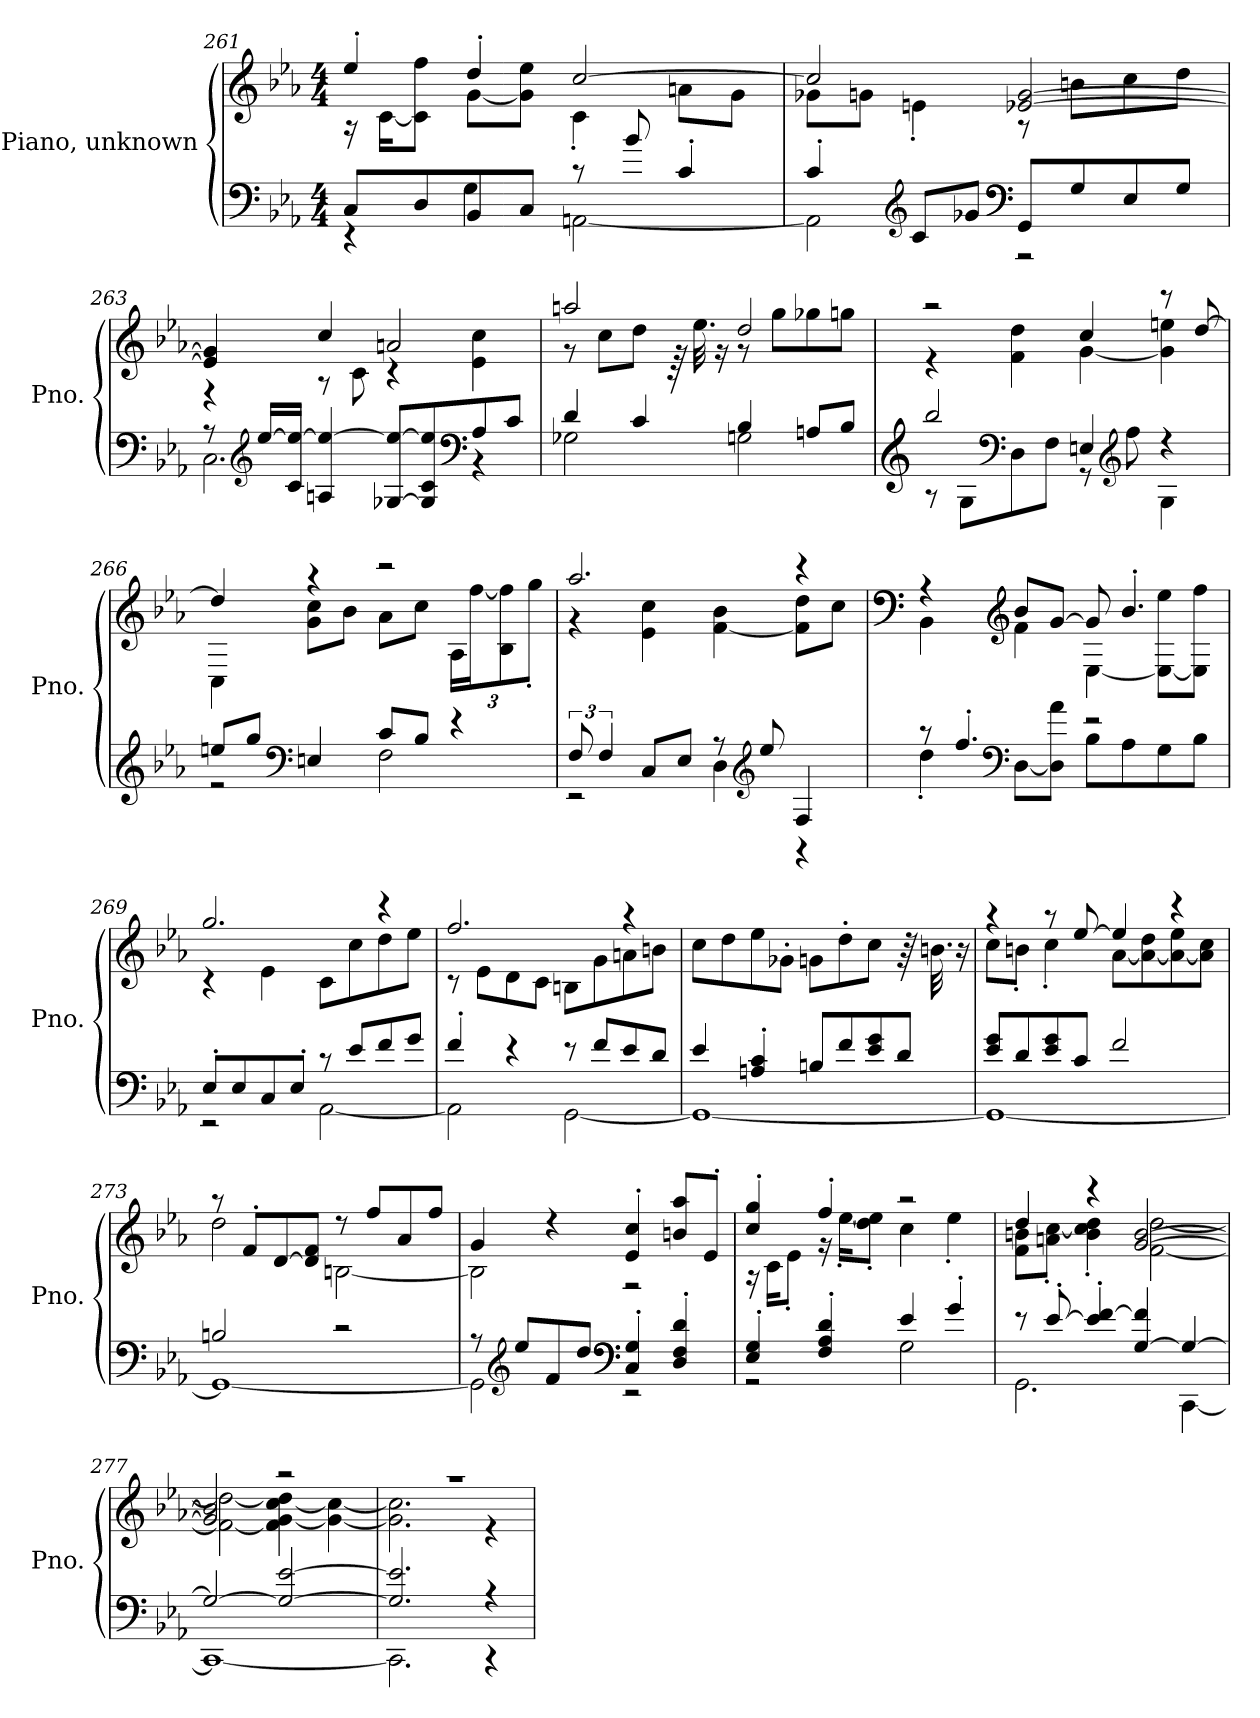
**kern	**kern
*part1	*part1
*staff2	*staff1
*I"Piano, unknown	*
*I'Pno.	*
!!LO:LB:g=z
*clefF4	*clefG2
*k[b-e-a-]	*k[b-e-a-]
*M4/4	*M4/4
=261	=261
*^	*^
8C/L	4r	4ee-'/	16r
.	.	.	[16c\KL
8D/	.	.	8c\] 8ff\J
8BB-/	4G\	4dd'/	[8g\L
8C/J	.	.	8g\] 8ee-\J
8r	[2AAn\	[2cc/	4c'\
8b-/	.	.	.
4c'/	.	.	8an\L
.	.	.	8g\J
=262	=262	=262	=262
4c'/	2AA\]	2cc/]	8g-X\L
.	.	.	8gn\J
*clefG2	*	*	*
8c/L	.	.	4en'\
8g-X/J	.	.	.
*clefF4	*	*	*
8GG/L	2r	[2e-X/ [2g/	8r
8G/	.	.	8bn\L
8E-/	.	.	8cc\
8G/J	.	.	8dd\J
=263	=263	=263	=263
8r	2.C\	4e-/] 4g/]	4r
*clefG2	*	*	*
[16ee-/LL	.	.	.
16c/ 16ee-/_JJ	.	.	.
4An/ 4ee-/_	.	4cc/	8r
.	.	.	8c\
[8G-X/ 8ee-/_L	.	2an/	4r
8G-/] 8c/ 8ee-/]	.	.	.
*clefF4	*	*	*
8A/	4r	.	4e-\ 4cc\
8c/J	.	.	.
!!LO:LB:g=z	!!
=264	=264	=264	=264
4d/	2G-X\	2aan/	8r
.	.	.	8cc\L
4c/	.	.	8dd\J
.	.	.	64r
.	.	.	32.ee-\
.	.	.	16r
4B-/	2Gn\	2dd/	8r
.	.	.	8gg\L
8An/L	.	.	8gg-X\
8B-/J	.	.	8ggn\J
=265	=265	=265	=265
*clefG2	*	*	*
2bb-/	8r	2r	4r
.	8G\L	.	.
*clefF4	*	*	*
.	8D\	.	4f\ 4dd\
.	8F\J	.	.
4En/	8r	4cc/	[4g\
*clefG2	*	*	*
.	8ff\	.	.
4r	4G\	8r	4g\] 4een\
.	.	[8dd/	.
=266	=266	=266	=266
8een/L	2r	4dd/]	4C\
8gg/J	.	.	.
*clefF4	*	*	*
4En/	.	4r	8g\ 8cc\L
.	.	.	8b-\J
8c/L	2F\	2r	8a-\L
8B-/J	.	.	8cc\J
*	*	*	*Xbrackettup
4r	.	.	24A-\LL
.	.	.	[24ff\J
.	.	.	12B-\ 12ff\]
.	.	.	12gg'\J
!!LO:PB:g=z	!!
=267	=267	=267	=267
12F/	2r	2.aa-/	4r
6F/	.	.	.
8C/L	.	.	4e-\ 4cc\
8E-/J	.	.	.
8r	4D\	.	[4f\ 4b-\
*clefG2	*	*	*
8ee-/	.	.	.
4F/	4r	4r	8f\] 8dd\L
.	.	.	8cc\J
=268	=268	=268	=268
*	*	*clefF4	*
8r	4dd'\	4r	4BB-\
4.ff'/	.	.	.
*clefF4	*	*clefG2	*
.	[8D\L	8b-/L	4f\
.	8D\] 8a-\J	[8g/J	.
2r	8B-\L	8g/]	[4E-\
.	8A-\	4.b-'/	.
.	8G\	.	8E-\_ 8ee-\L
.	8B-\J	.	8E-\] 8ff\J
=269	=269	=269	=269
8E-'/L	2r	2.gg/	4r
8E-/	.	.	.
8C/	.	.	4e-\
8E-'/J	.	.	.
8r	[2AA-\	.	8c\L
8e-/L	.	.	8cc\
8f/	.	4r	8dd\
8g/J	.	.	8ee-\J
!!LO:LB:g=z	!!
=270	=270	=270	=270
4f'/	2AA-\]	2.ff/	8r
.	.	.	8e-\L
4r	.	.	8d\
.	.	.	8c\J
8r	[2GG\	.	8Bn\L
8f/L	.	.	8g\
8e-/	.	4r	8an\
8d/J	.	.	8bn\J
*	*	*v	*v
=271	=271	=271
4e-/	1GG_	8cc\L
.	.	8dd\
4An/' 4c/'	.	8ee-\
.	.	8g-X'\J
8Bn/L	.	8gn\L
8f/	.	8dd'\
8e-/ 8g/	.	8cc\J
8d/J	.	64r
.	.	32.bn\
.	.	16r
=272	=272	=272
*	*	*^
8e-/ 8g/L	1GG_	4r	8cc\L
8d/	.	.	8bn'\J
8e-/ 8g/	.	8r	4cc'\
8c/J	.	[8ee-/	.
2f/	.	4ee-/]	[8a-\L
.	.	.	8a-\_ 8dd\
.	.	4r	8a-\_ 8ee-\
.	.	.	8a-\] 8cc\J
!!LO:LB:g=z	!!
=273	=273	=273	=273
2Bn/	1GG_	8r	2dd\
.	.	8f'/L	.
.	.	[8d/	.
.	.	8d/] 8f/J	.
2r	.	8r	[2Bn\
.	.	8ff/L	.
.	.	8a-/	.
.	.	8ff/J	.
=274	=274	=274	=274
8r	2GG\]	4g/	2B\]
*clefG2	*	*	*
8ee-/L	.	.	.
8f/	.	4r	.
8dd/J	.	.	.
*clefF4	*	*	*
4C/' 4G/'	2r	4e-/' 4cc/'	2r
4D/' 4F/' 4d/'	.	8bn/ 8aa-/L	.
.	.	8e-'/J	.
=275	=275	=275	=275
4E-/' 4G/'	2r	4cc/' 4gg/'	16r
.	.	.	16c\KL
.	.	.	8e-'\J
4F/' 4A-/' 4d/'	.	4ff'/	16r
.	.	.	[16ee-'\KL
.	.	.	8dd\' 8ee-\]'J
4e-/	2G\	2r	4cc\
4g'/	.	.	4ee-'\
=276	=276	=276	=276
8r	2.GG\	4dd/	8f\ 8bn\L
[8e-'/	.	.	8an\' [8cc\'J
4e-/]' [4f/'	.	4r	4b\' 4cc\]' 4dd\'
[4G/ 4f/]	.	[2g/ [2b/	[2f\ [2dd\
4G/_	[4CC\	.	.
!!LO:LB:g=z	!!
=277	=277	=277	=277
2G/_	1CC_	2g/] 2b/]	2f\_ 2dd\_
2G/_ [2e-/	.	2r	4f\] [4g\ [4cc\ 4dd\]
.	.	.	4g\_ 4cc\_
=278	=278	=278	=278
2.G/] 2.e-/]	2.CC\]	1r	2.g\] 2.cc\]
4r	4r	.	4r
*v	*v	*	*
*	*v	*v
=	=
*-	*-
